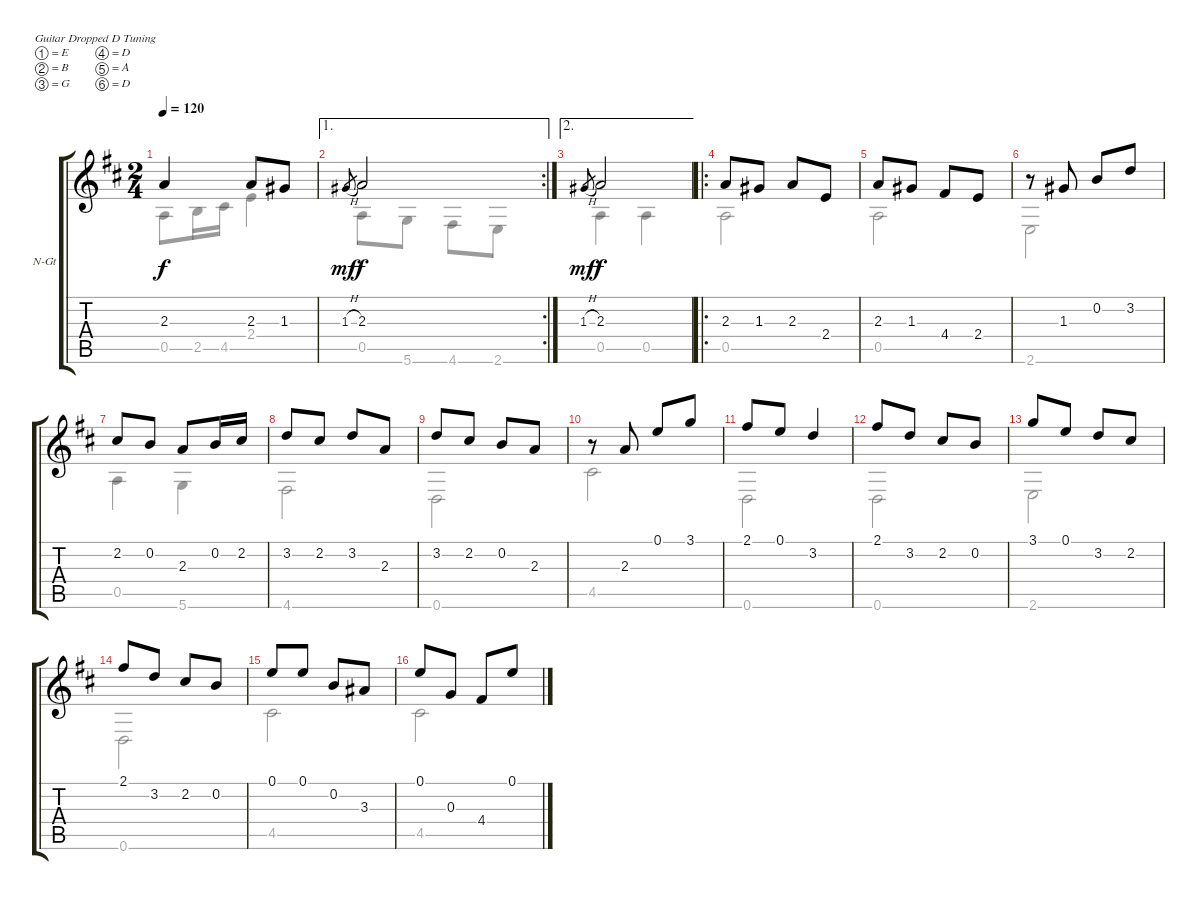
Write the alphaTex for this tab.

\bracketExtendMode groupsimilarinstruments
\firstSystemTrackNameOrientation horizontal
\otherSystemsTrackNameOrientation horizontal
\track ("Musette" "N-Gt") {instrument acousticguitarnylon}
\staff {score tabs}
\tuning (E4 B3 G3 D3 A2 D2)
\voice
\ts (2 4)
\tempo 120
\clef g2
\ks d
2.3.4{dy f} 2.3.8 1.3.8 |
\ae 1
\rc 2
1.3{h}.8{gr dy mf} 2.3.2{dy f} |
\ae 2
1.3{h}.8{gr dy mf} 2.3.2{dy f} |
\ro
2.3.8 1.3.8 2.3.8 2.4.8 |
2.3.8 1.3.8 4.4.8 2.4.8 |
r.8 1.3.8 0.2.8 3.2.8 |
2.2.8 0.2.8 2.3.8 0.2.16 2.2.16 |
3.2.8 2.2.8 3.2.8 2.3.8 |
3.2.8 2.2.8 0.2.8 2.3.8 |
r.8 2.3.8 0.1.8 3.1.8 |
2.1.8 0.1.8 3.2.4 |
2.1.8 3.2.8 2.2.8 0.2.8 |
3.1.8 0.1.8 3.2.8 2.2.8 |
2.1.8 3.2.8 2.2.8 0.2.8 |
0.1.8 0.1.8 0.2.8 3.3.8 |
0.1.8 0.3.8 4.4.8 0.1.8
\voice
\clef g2
\ottava regular
\simile none
\ks d
0.5.8{dy f} 2.5.16 4.5.16 2.4.4 |
0.5.8 5.6.8 4.6.8 2.6.8 |
0.5.4 0.5.4 |
0.5.2 |
0.5.2 |
2.6.2 |
0.5.4 5.6.4 |
4.6.2 |
0.6.2 |
4.5.2 |
0.6.2 |
0.6.2 |
2.6.2 |
0.6.2 |
4.5.2 |
4.5.2
